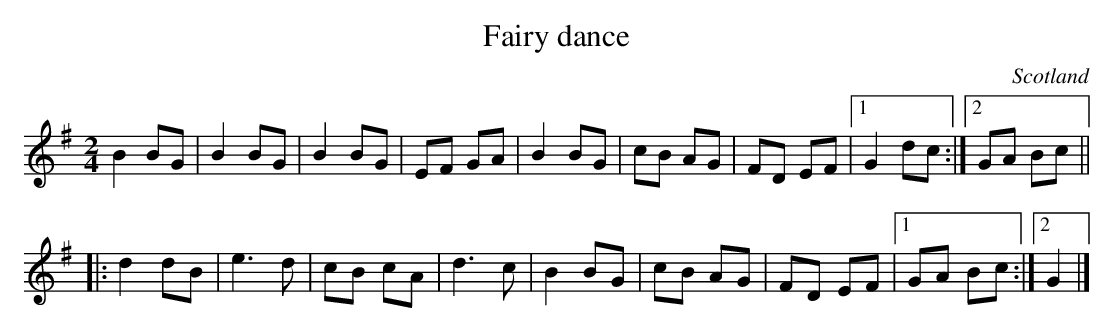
X:1
T:Fairy dance
L:1/8
M:2/4
O:Scotland
K:G major
B2 BG|B2 BG|B2 BG|EF GA|B2 BG|cB AG|FD EF\
|1 G2dc :|2 GA Bc||
|:d2 dB|e3d|cB cA|d3c|B2BG|cB AG|FD EF\
|1 GA Bc :|2 G2 |]
